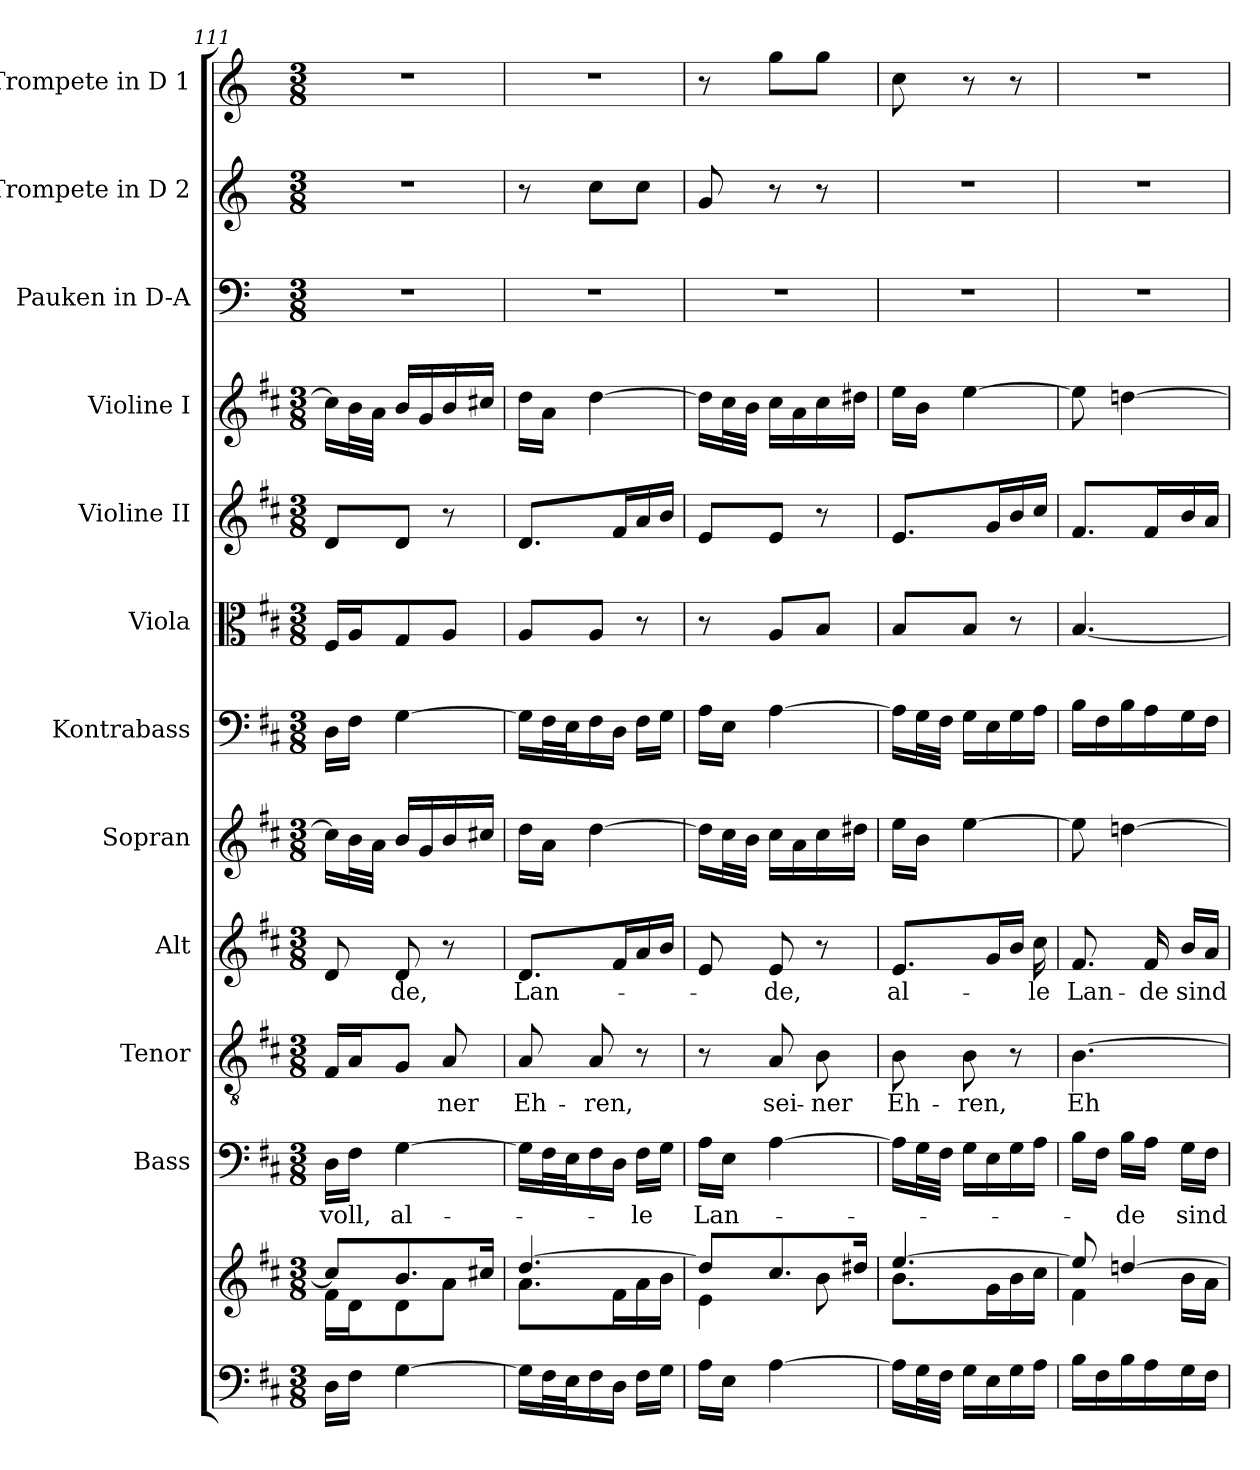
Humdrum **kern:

**kern	**kern	**kern	**text	**kern	**text	**kern	**text	**kern	**kern	**kern	**kern	**kern	**kern	**kern	**kern
*part12	*part12	*part11	*part11	*part10	*part10	*part9	*part9	*part8	*part7	*part6	*part5	*part4	*part3	*part2	*part1
*staff13	*staff12	*staff11	*staff11	*staff10	*staff10	*staff9	*staff9	*staff8	*staff7	*staff6	*staff5	*staff4	*staff3	*staff2	*staff1
*	*	*I"Bass	*	*I"Tenor	*	*I"Alt	*	*I"Sopran	*I"Kontrabass	*I"Viola	*I"Violine II	*I"Violine I	*I"Pauken in D-A	*I"Trompete in D 2	*I"Trompete in D 1
*	*	*I'B.	*	*I'T.	*	*I'A.	*	*I'S.	*I'Kb.	*I'Vla.	*I'Vl. II	*I'Vl. I	*I'Pauk.	*I'Trp. D 2	*I'Trp. D 1
*clefF4	*clefG2	*clefF4	*	*clefGv2	*	*clefG2	*	*clefG2	*clefF4	*clefC3	*clefG2	*clefG2	*clefF4	*clefG2	*clefG2
*	*	*	*	*	*	*	*	*	*ITrd7c12	*	*	*	*ITrd-1c-2	*ITrd-1c-2	*ITrd-1c-2
*k[f#c#]	*k[f#c#]	*k[f#c#]	*	*k[f#c#]	*	*k[f#c#]	*	*k[f#c#]	*k[f#c#]	*k[f#c#]	*k[f#c#]	*k[f#c#]	*k[f#c#]	*k[f#c#]	*k[f#c#]
*D:	*D:	*D:	*	*D:	*	*D:	*	*D:	*D:	*D:	*D:	*D:	*D:	*D:	*D:
*M3/8	*M3/8	*M3/8	*	*M3/8	*	*M3/8	*	*M3/8	*M3/8	*M3/8	*M3/8	*M3/8	*M3/8	*M3/8	*M3/8
=111	=111	=111	=111	=111	=111	=111	=111	=111	=111	=111	=111	=111	=111	=111	=111
*	*^	*	*	*	*	*	*	*	*	*	*	*	*	*	*
!	!	!	!	!LO:LY:b	!	!	!	!	!	!	!	!	!	!	!	!
16D\LL	8cc/L]	16f#\LL	16D\LL	voll,	16F#/LL	.	8d/	.	16cc\LL]	16DD\LL	16F#/LL	8d/L	16cc\LL]	4.r	4.r	4.r
16F#\JJ	.	16d\J	16F#\JJ	.	16A/J	.	.	.	32b\L	16FF#\JJ	16A/J	.	32b\L	.	.	.
.	.	.	.	.	.	.	.	.	32a\JJJ	.	.	.	32a\JJJ	.	.	.
!	!	!	!	!LO:LY:b	!	!	!	!LO:LY:b	!	!	!	!	!	!	!	!
[4G\	8.b/	8d\	[4G\	al-	8G/J	.	8d/	-de,	16b/LL	[4GG\	8G/	8d/J	16b/LL	.	.	.
.	.	.	.	.	.	.	.	.	16g/	.	.	.	16g/	.	.	.
!	!	!	!	!	!	!LO:LY:b	!	!	!	!	!	!	!	!	!	!
.	.	8a\J	.	.	8A/	-ner	8r	.	16b/	.	8A/J	8r	16b/	.	.	.
.	16cc#X/Jk	.	.	.	.	.	.	.	16cc#X/JJ	.	.	.	16cc#X/JJ	.	.	.
=112	=112	=112	=112	=112	=112	=112	=112	=112	=112	=112	=112	=112	=112	=112	=112	=112
!	!	!	!	!	!	!LO:LY:b	!	!LO:LY:b	!	!	!	!	!	!	!	!
16G\LL]	[>4.dd/	8.a\L	16G\LL]	.	8A/	Eh-	8.d/L	Lan-	16dd\LL	16GG\LL]	8A/L	8.d/L	16dd\LL	4.r	8r	4.r
32F#\L	.	.	32F#\L	.	.	.	.	.	16a\JJ	32FF#\L	.	.	16a\JJ	.	.	.
32E\J	.	.	32E\J	.	.	.	.	.	.	32EE\J	.	.	.	.	.	.
!	!	!	!	!	!	!LO:LY:b	!	!	!	!	!	!	!	!	!	!
16F#\	.	.	16F#\	.	8A/	-ren,	.	.	[4dd\	16FF#\	8A/J	.	[4dd\	.	8dd\L	.
16D\JJ	.	16f#\L	16D\JJ	.	.	.	16f#/L	.	.	16DD\JJ	.	16f#/L	.	.	.	.
!	!	!	!	!LO:LY:b	!	!	!	!	!	!	!	!	!	!	!	!
16F#\LL	.	16a\	16F#\LL	-le	8r	.	16a/	.	.	16FF#\LL	8r	16a/	.	.	8dd\J	.
16G\JJ	.	16b\JJ	16G\JJ	.	.	.	16b/JJ	.	.	16GG\JJ	.	16b/JJ	.	.	.	.
=113	=113	=113	=113	=113	=113	=113	=113	=113	=113	=113	=113	=113	=113	=113	=113	=113
!	!	!	!	!LO:LY:b	!	!	!	!	!	!	!	!	!	!	!	!
16A\LL	8dd/L]	4e\	16A\LL	Lan-	8r	.	8e/	.	16dd\LL]	16AA\LL	8r	8e/L	16dd\LL]	4.r	8a/	8r
16E\JJ	.	.	16E\JJ	.	.	.	.	.	32cc#\L	16EE\JJ	.	.	32cc#\L	.	.	.
.	.	.	.	.	.	.	.	.	32b\JJJ	.	.	.	32b\JJJ	.	.	.
!	!	!	!	!	!	!LO:LY:b	!	!LO:LY:b	!	!	!	!	!	!	!	!
[4A\	8.cc#/	.	[4A\	.	8A/	sei-	8e/	-de,	16cc#\LL	[4AA\	8A/L	8e/J	16cc#\LL	.	8r	8aa\L
.	.	.	.	.	.	.	.	.	16a\	.	.	.	16a\	.	.	.
!	!	!	!	!	!	!LO:LY:b	!	!	!	!	!	!	!	!	!	!
.	.	8b\	.	.	8B\	-ner	8r	.	16cc#\	.	8B/J	8r	16cc#\	.	8r	8aa\J
.	16dd#X/Jk	.	.	.	.	.	.	.	16dd#X\JJ	.	.	.	16dd#X\JJ	.	.	.
!!LO:PB:g=z
=114	=114	=114	=114	=114	=114	=114	=114	=114	=114	=114	=114	=114	=114	=114	=114	=114
!	!	!	!	!	!	!LO:LY:b	!	!LO:LY:b	!	!	!	!	!	!	!	!
16A\LL]	[>4.ee/	8.b\L	16A\LL]	.	8B\	Eh-	8.e/L	al-	16ee\LL	16AA\LL]	8B/L	8.e/L	16ee\LL	4.r	4.r	8dd\
32G\L	.	.	32G\L	.	.	.	.	.	16b\JJ	32GG\L	.	.	16b\JJ	.	.	.
32F#\JJJ	.	.	32F#\JJJ	.	.	.	.	.	.	32FF#\JJJ	.	.	.	.	.	.
!	!	!	!	!	!	!LO:LY:b	!	!	!	!	!	!	!	!	!	!
16G\LL	.	.	16G\LL	.	8B\	-ren,	.	.	[4ee\	16GG\LL	8B/J	.	[4ee\	.	.	8r
16E\	.	16g\L	16E\	.	.	.	16g/L	.	.	16EE\	.	16g/L	.	.	.	.
16G\	.	16b\	16G\	.	8r	.	16b/JJ	.	.	16GG\	8r	16b/	.	.	.	8r
!	!	!	!	!	!	!	!	!LO:LY:b	!	!	!	!	!	!	!	!
16A\JJ	.	16cc#\JJ	16A\JJ	.	.	.	16cc#\	-le	.	16AA\JJ	.	16cc#/JJ	.	.	.	.
=115	=115	=115	=115	=115	=115	=115	=115	=115	=115	=115	=115	=115	=115	=115	=115	=115
!	!	!	!	!	!	!LO:LY:b	!	!LO:LY:b	!	!	!	!	!	!	!	!
16B\LL	8ee/]	4f#\	16B\LL	.	[4.B\	Eh-	8.f#/	Lan-	8ee\]	16BB\LL	[4.B/	8.f#/L	8ee\]	4.r	4.r	4.r
16F#\	.	.	16F#\JJ	.	.	.	.	.	.	16FF#\	.	.	.	.	.	.
!	!	!	!	!LO:LY:b	!	!	!	!	!	!	!	!	!	!	!	!
16B\	[>4ddn/	.	16B\LL	-de	.	.	.	.	[4ddn\	16BB\	.	.	[4ddn\	.	.	.
!	!	!	!	!	!	!	!	!LO:LY:b	!	!	!	!	!	!	!	!
16A\	.	.	16A\JJ	.	.	.	16f#/	-de	.	16AA\	.	16f#/L	.	.	.	.
!	!	!	!	!LO:LY:b	!	!	!	!LO:LY:b	!	!	!	!	!	!	!	!
16G\	.	16b\LL	16G\LL	sind	.	.	16b/LL	sind	.	16GG\	.	16b/	.	.	.	.
16F#\JJ	.	16a\JJ	16F#\JJ	.	.	.	16a/JJ	.	.	16FF#\JJ	.	16a/JJ	.	.	.	.
*	*v	*v	*	*	*	*	*	*	*	*	*	*	*	*	*	*
=	=	=	=	=	=	=	=	=	=	=	=	=	=	=	=
*-	*-	*-	*-	*-	*-	*-	*-	*-	*-	*-	*-	*-	*-	*-	*-
